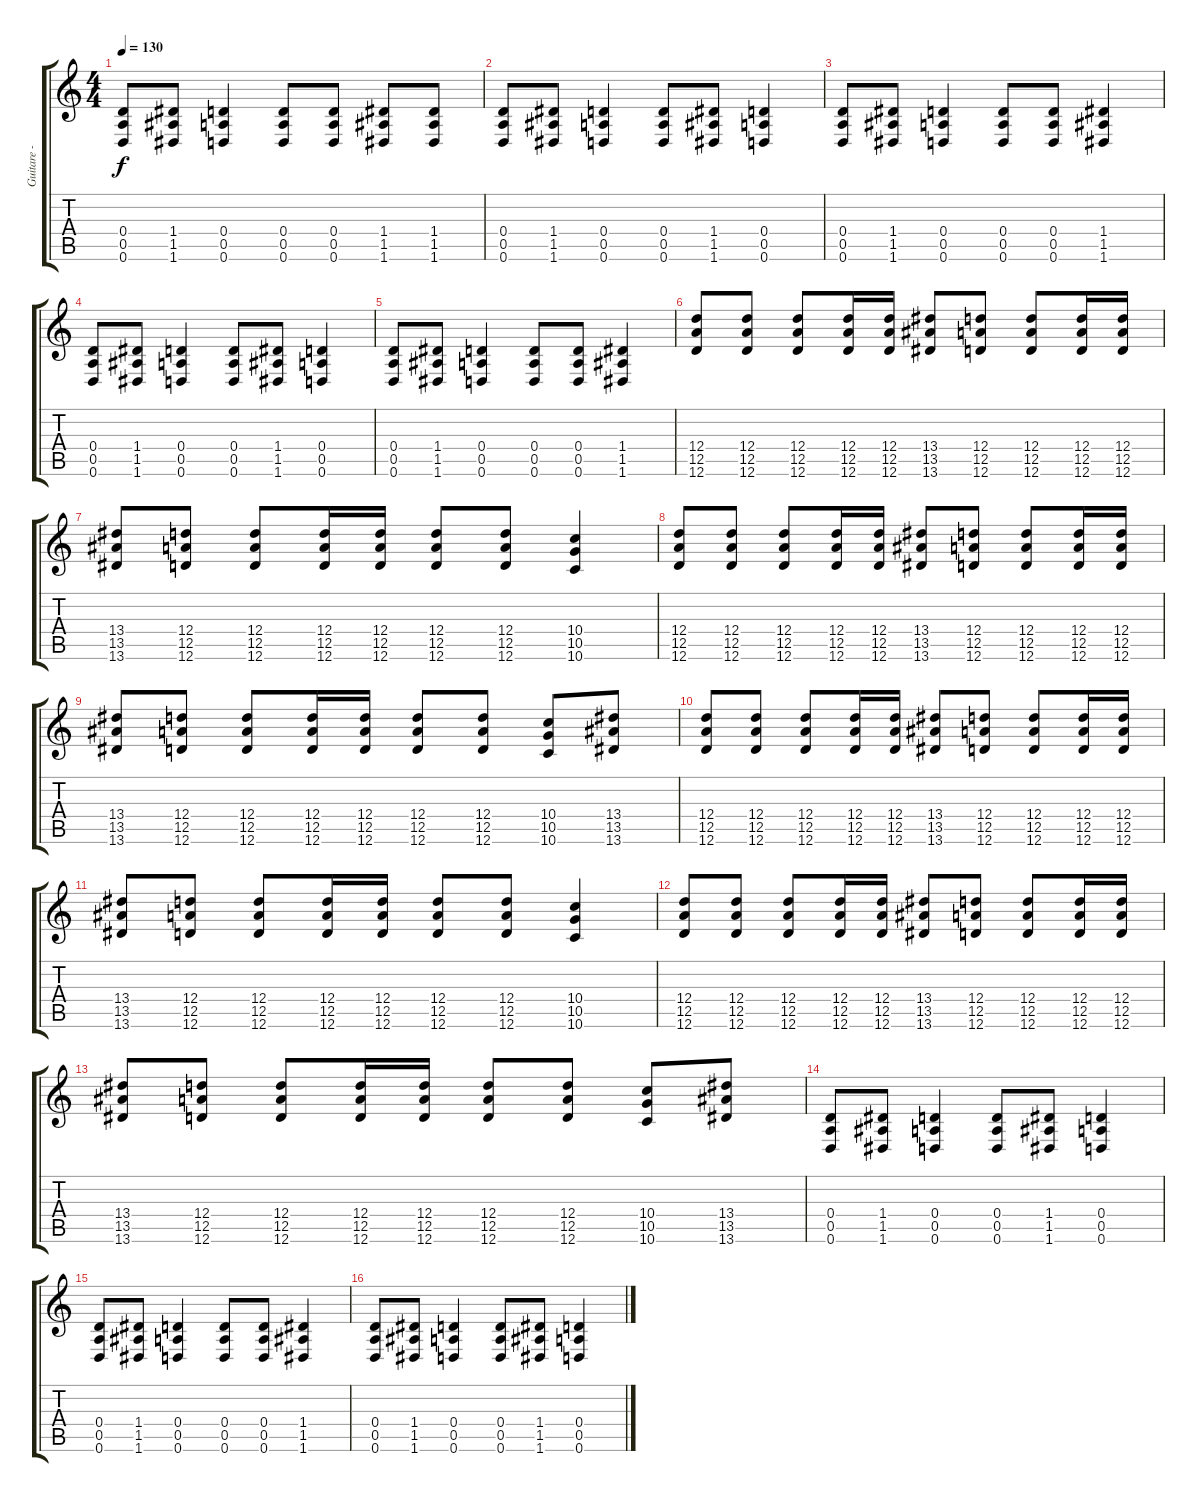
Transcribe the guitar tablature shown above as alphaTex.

\track ("Guitare - Vince" "Guitare - ") {instrument distortionguitar}
\staff {score tabs}
\tuning (E4 B3 G3 D3 A2 D2) {hide}
\ts (4 4)
\tempo 130
\clef g2
\ks c
(0.4 0.5 0.6).8{dy f} (1.4 1.5 1.6).8 (0.4 0.5 0.6).4 (0.4 0.5 0.6).8 (0.4 0.5 0.6).8 (1.4 1.5 1.6).8 (1.4 1.5 1.6).8 |
(0.4 0.5 0.6).8 (1.4 1.5 1.6).8 (0.4 0.5 0.6).4 (0.4 0.5 0.6).8 (1.4 1.5 1.6).8 (0.4 0.5 0.6).4 |
(0.4 0.5 0.6).8 (1.4 1.5 1.6).8 (0.4 0.5 0.6).4 (0.4 0.5 0.6).8 (0.4 0.5 0.6).8 (1.4 1.5 1.6).4 |
(0.4 0.5 0.6).8 (1.4 1.5 1.6).8 (0.4 0.5 0.6).4 (0.4 0.5 0.6).8 (1.4 1.5 1.6).8 (0.4 0.5 0.6).4 |
(0.4 0.5 0.6).8 (1.4 1.5 1.6).8 (0.4 0.5 0.6).4 (0.4 0.5 0.6).8 (0.4 0.5 0.6).8 (1.4 1.5 1.6).4 |
(12.4 12.5 12.6).8 (12.4 12.5 12.6).8 (12.4 12.5 12.6).8 (12.4 12.5 12.6).16 (12.4 12.5 12.6).16 (13.4 13.5 13.6).8 (12.4 12.5 12.6).8 (12.4 12.5 12.6).8 (12.4 12.5 12.6).16 (12.4 12.5 12.6).16 |
(13.4 13.5 13.6).8 (12.4 12.5 12.6).8 (12.4 12.5 12.6).8 (12.4 12.5 12.6).16 (12.4 12.5 12.6).16 (12.4 12.5 12.6).8 (12.4 12.5 12.6).8 (10.4 10.5 10.6).4 |
(12.4 12.5 12.6).8 (12.4 12.5 12.6).8 (12.4 12.5 12.6).8 (12.4 12.5 12.6).16 (12.4 12.5 12.6).16 (13.4 13.5 13.6).8 (12.4 12.5 12.6).8 (12.4 12.5 12.6).8 (12.4 12.5 12.6).16 (12.4 12.5 12.6).16 |
(13.4 13.5 13.6).8 (12.4 12.5 12.6).8 (12.4 12.5 12.6).8 (12.4 12.5 12.6).16 (12.4 12.5 12.6).16 (12.4 12.5 12.6).8 (12.4 12.5 12.6).8 (10.4 10.5 10.6).8 (13.4 13.5 13.6).8 |
(12.4 12.5 12.6).8 (12.4 12.5 12.6).8 (12.4 12.5 12.6).8 (12.4 12.5 12.6).16 (12.4 12.5 12.6).16 (13.4 13.5 13.6).8 (12.4 12.5 12.6).8 (12.4 12.5 12.6).8 (12.4 12.5 12.6).16 (12.4 12.5 12.6).16 |
(13.4 13.5 13.6).8 (12.4 12.5 12.6).8 (12.4 12.5 12.6).8 (12.4 12.5 12.6).16 (12.4 12.5 12.6).16 (12.4 12.5 12.6).8 (12.4 12.5 12.6).8 (10.4 10.5 10.6).4 |
(12.4 12.5 12.6).8 (12.4 12.5 12.6).8 (12.4 12.5 12.6).8 (12.4 12.5 12.6).16 (12.4 12.5 12.6).16 (13.4 13.5 13.6).8 (12.4 12.5 12.6).8 (12.4 12.5 12.6).8 (12.4 12.5 12.6).16 (12.4 12.5 12.6).16 |
(13.4 13.5 13.6).8 (12.4 12.5 12.6).8 (12.4 12.5 12.6).8 (12.4 12.5 12.6).16 (12.4 12.5 12.6).16 (12.4 12.5 12.6).8 (12.4 12.5 12.6).8 (10.4 10.5 10.6).8 (13.4 13.5 13.6).8 |
(0.4 0.5 0.6).8 (1.4 1.5 1.6).8 (0.4 0.5 0.6).4 (0.4 0.5 0.6).8 (1.4 1.5 1.6).8 (0.4 0.5 0.6).4 |
(0.4 0.5 0.6).8 (1.4 1.5 1.6).8 (0.4 0.5 0.6).4 (0.4 0.5 0.6).8 (0.4 0.5 0.6).8 (1.4 1.5 1.6).4 |
(0.4 0.5 0.6).8 (1.4 1.5 1.6).8 (0.4 0.5 0.6).4 (0.4 0.5 0.6).8 (1.4 1.5 1.6).8 (0.4 0.5 0.6).4
